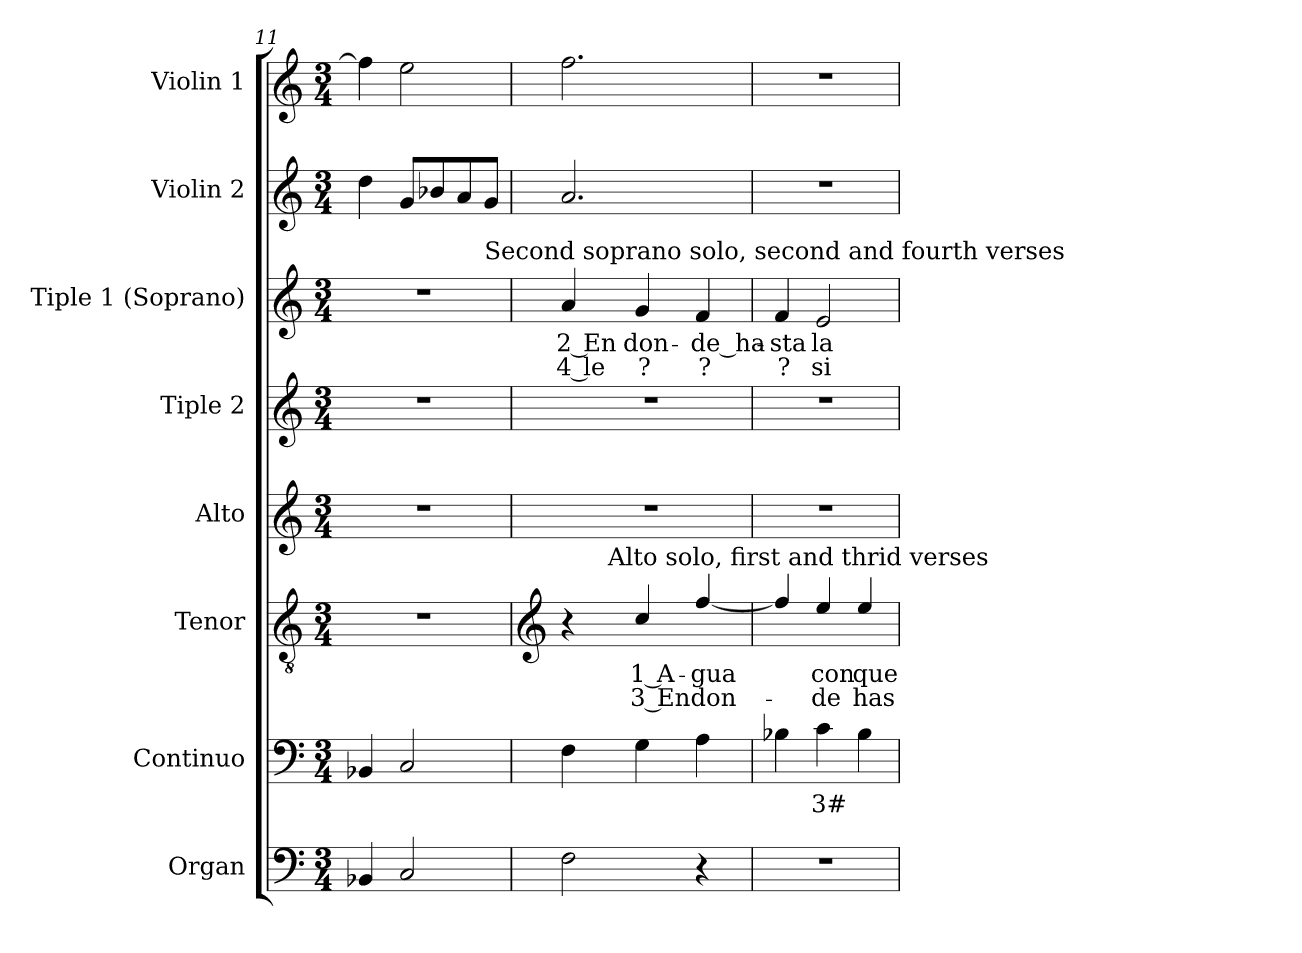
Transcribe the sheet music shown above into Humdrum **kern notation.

**kern	**kern	**text	**kern	**text	**text	**kern	**kern	**kern	**text	**text	**kern	**kern
*part8	*part7	*part7	*part6	*part6	*part6	*part5	*part4	*part3	*part3	*part3	*part2	*part1
*staff8	*staff7	*staff7	*staff6	*staff6	*staff6	*staff5	*staff4	*staff3	*staff3	*staff3	*staff2	*staff1
*I"Organ	*I"Continuo	*	*I"Tenor	*	*	*I"Alto	*I"Tiple 2	*I"Tiple 1 (Soprano)	*	*	*I"Violin 2	*I"Violin 1
*I'Org.	*I'Cont.	*	*I'T.	*	*	*I'A.	*	*I'S	*	*	*I'Vln. 2	*I'Vln. 1
*clefF4	*clefF4	*	*clefGv2	*	*	*clefG2	*clefG2	*clefG2	*	*	*clefG2	*clefG2
*	*	*	*ITrd7c12	*	*	*	*	*	*	*	*	*
*k[]	*k[]	*	*k[]	*	*	*k[]	*k[]	*k[]	*	*	*k[]	*k[]
*C:	*C:	*	*C:	*	*	*C:	*C:	*C:	*	*	*C:	*C:
*M3/4	*M3/4	*	*M3/4	*	*	*M3/4	*M3/4	*M3/4	*	*	*M3/4	*M3/4
=11	=11	=11	=11	=11	=11	=11	=11	=11	=11	=11	=11	=11
!	!	!	!LO:N:vis=1	!	!	!LO:N:vis=1	!LO:N:vis=1	!LO:N:vis=1	!	!	!	!
*	*	*	*	*	*	*	*	*^	*	*	*	*
4BB-Xi/	4BB-Xi/	.	2.r	.	.	2.r	2.r	2.r	2ryy	.	.	4ddi\	4ffi\]
2Ci/	2Ci/	.	.	.	.	.	.	.	.	.	.	8gi/L	2eei\
.	.	.	.	.	.	.	.	.	.	.	.	8b-Xi/	.
.	.	.	.	.	.	.	.	.	8ryy	.	.	8ai/	.
!	!	!	!	!	!	!	!	!	!LO:TX:a:t=Second soprano solo, second and fourth verses	!	!	!	!
.	.	.	.	.	.	.	.	.	8ryy	.	.	8gi/J	.
*	*	*	*	*	*	*	*	*v	*v	*	*	*	*
=12	=12	=12	=12	=12	=12	=12	=12	=12	=12	=12	=12	=12
*	*	*	*clefG2	*	*	*	*	*	*	*	*	*
*	*	*	*	*	*	*	*	*^	*	*	*	*
!	!	!	!	!	!	!LO:N:vis=1	!LO:N:vis=1	!	!	!	!	!	!
*	*	*	*	*	*	*	*	*v	*v	*	*	*	*
*	*	*	*	*	*	*	*	*^	*	*	*	*
!	!	!	!	!	!	!	!	!	!	!LO:LY:b:color=#000000	!LO:LY:b:color=#000000	!	!
*	*	*	*^	*	*	*	*	*v	*v	*	*	*	*
2Fi\	4Fi\	.	4r	16ryy	.	.	2.r	2.r	4ai/	2 En	4 le	2.ai/	2.ffi\
.	.	.	.	32ryy	.	.	.	.	.	.	.	.	.
.	.	.	.	64ryy	.	.	.	.	.	.	.	.	.
.	.	.	.	128ryy	.	.	.	.	.	.	.	.	.
.	.	.	.	256ryy	.	.	.	.	.	.	.	.	.
.	.	.	.	1024ryy	.	.	.	.	.	.	.	.	.
!	!	!	!	!LO:TX:a:t=Alto solo, first and thrid verses	!	!	!	!	!	!	!	!	!
.	.	.	.	2ryy	.	.	.	.	.	.	.	.	.
!	!	!	!	!	!LO:LY:b:color=#000000	!LO:LY:b:color=#000000	!	!	!	!	!	!	!
!	!	!	!	!	!	!	!	!	!	!LO:LY:b:color=#000000	!LO:LY:b:color=#000000	!	!
.	4Gi\	.	4ci/	.	1 A-	3 En	.	.	4gi/	don-	?	.	.
!	!	!	!	!	!LO:LY:b:color=#000000	!LO:LY:b:color=#000000	!	!	!	!	!	!	!
!	!	!	!	!	!	!	!	!	!	!LO:LY:b:color=#000000	!LO:LY:b:color=#000000	!	!
4r	4Ai\	.	[4fi/	.	-gua	don-	.	.	4fi/	-de_ha-	?	.	.
.	.	.	.	8ryy	.	.	.	.	.	.	.	.	.
.	.	.	.	512.ryy	.	.	.	.	.	.	.	.	.
=13	=13	=13	=13	=13	=13	=13	=13	=13	=13	=13	=13	=13	=13
!LO:N:vis=1	!	!	!	!	!	!	!LO:N:vis=1	!LO:N:vis=1	!	!	!	!	!
*	*	*	*v	*v	*	*	*	*	*	*	*	*	*
*	*	*	*^	*	*	*	*	*	*	*	*	*
!	!	!	!	!	!	!	!	!	!	!LO:LY:b:color=#000000	!LO:LY:b:color=#000000	!LO:N:vis=1	!LO:N:vis=1
*	*	*	*v	*v	*	*	*	*	*	*	*	*	*
2.r	4B-Xi\	.	4fi/]	.	.	2.r	2.r	4fi/	-sta	?	2.r	2.r
!	!	!LO:LY:b:color=#000000	!	!	!	!	!	!	!	!	!	!
!	!	!	!	!LO:LY:b:color=#000000	!LO:LY:b:color=#000000	!	!	!	!	!	!	!
!	!	!	!	!	!	!	!	!	!LO:LY:b:color=#000000	!LO:LY:b:color=#000000	!	!
.	4ci\	3#	4ei/	con	-de	.	.	2ei/	la	si-	.	.
!	!	!	!	!LO:LY:b:color=#000000	!LO:LY:b:color=#000000	!	!	!	!	!	!	!
.	4B-i\	.	4ei/	que	has-	.	.	.	.	.	.	.
=	=	=	=	=	=	=	=	=	=	=	=	=
*-	*-	*-	*-	*-	*-	*-	*-	*-	*-	*-	*-	*-
